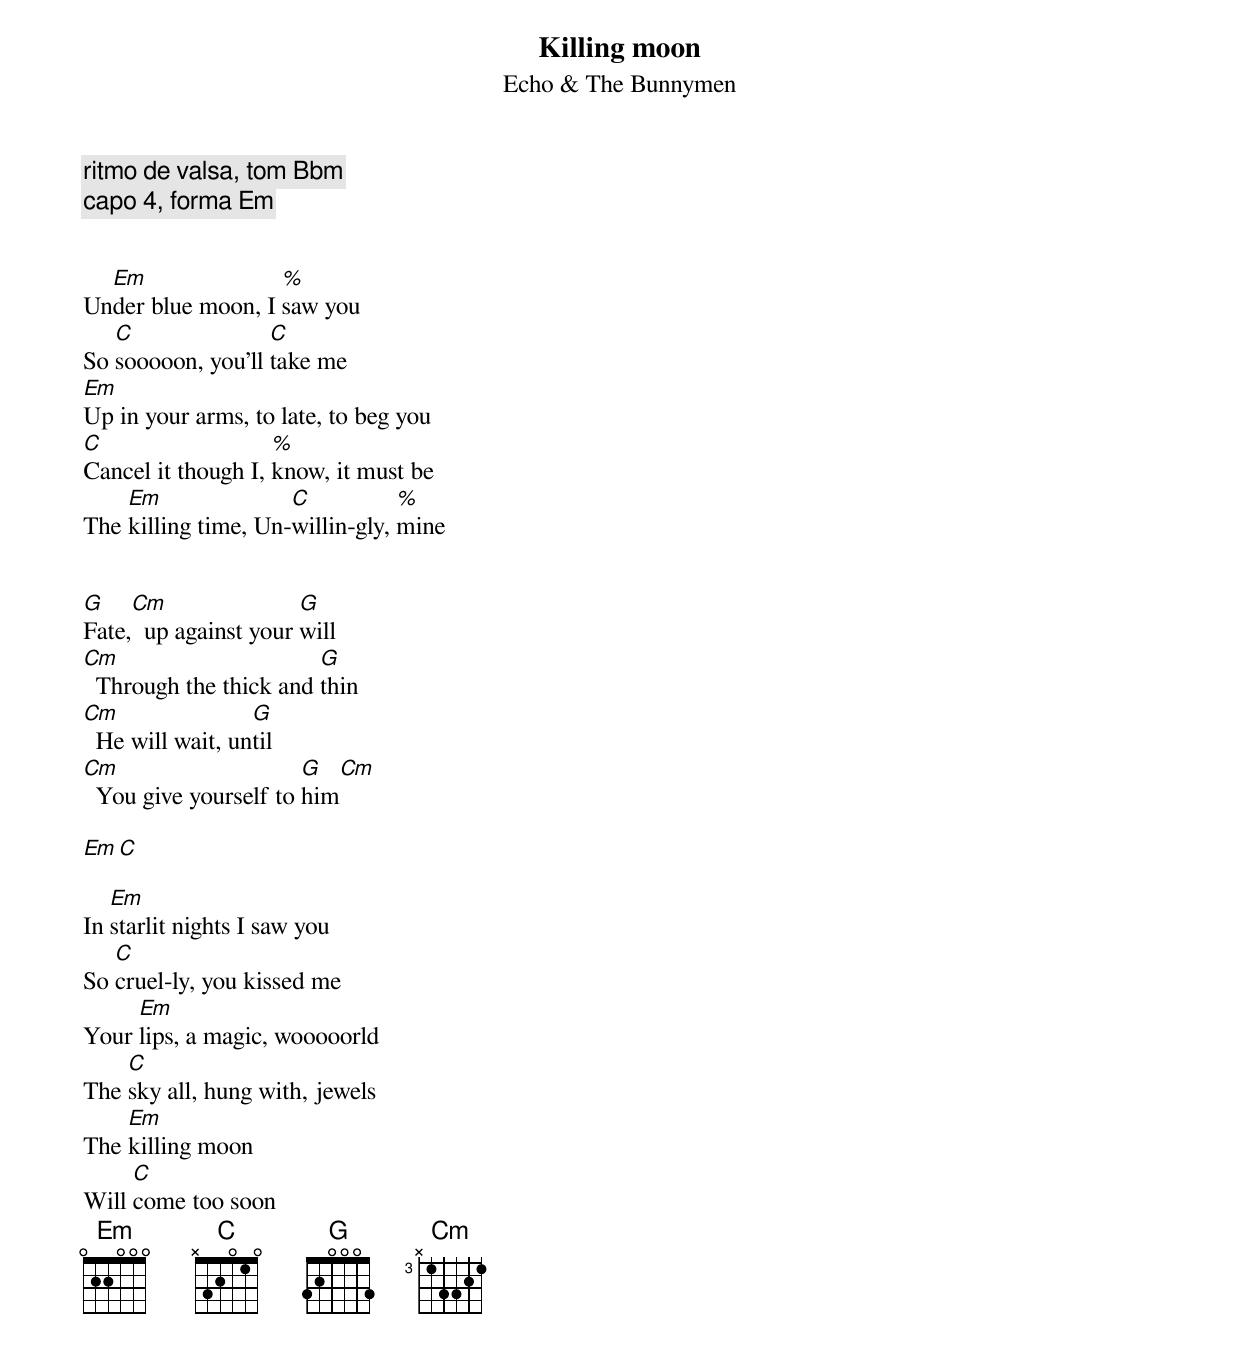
Killing moon
Echo & The Bunnymen

ritmo de valsa, tom Bbm
capo 4, forma Em


  Em               %
Under blue moon, I saw you
   C               C
So sooooon, you'll take me
Em
Up in your arms, to late, to beg you
C                   %
Cancel it though I, know, it must be
    Em               C           %
The killing time, Un-willin-gly, mine


G    Cm                G
Fate,  up against your will
Cm                      G
  Through the thick and thin
Cm                G
  He will wait, until
Cm                     G  Cm
  You give yourself to him

Em C

   Em
In starlit nights I saw you
   C
So cruel-ly, you kissed me
     Em
Your lips, a magic, wooooorld
    C
The sky all, hung with, jewels
    Em
The killing moon
     C
Will come too soon
